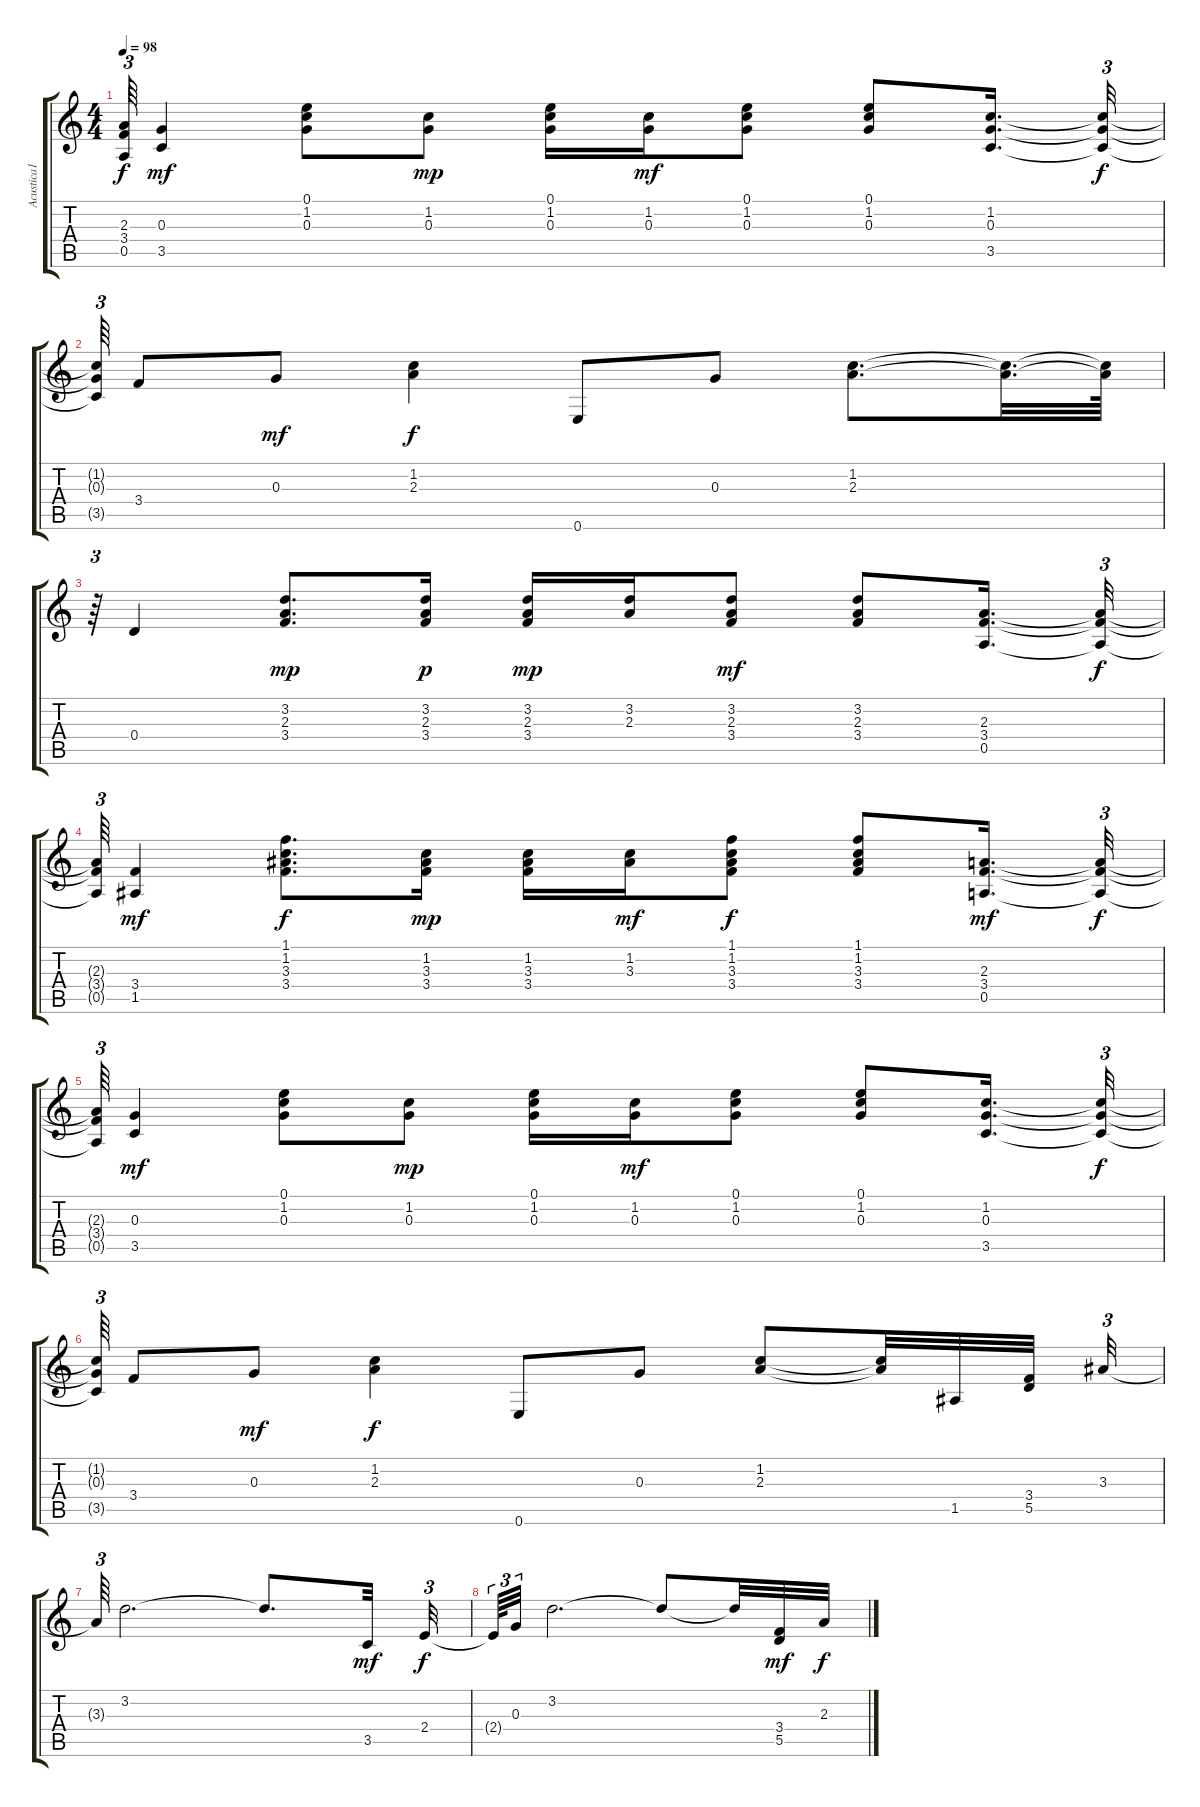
\track ("Acustica1" "Acustica1") {instrument acousticguitarsteel}
\staff {score tabs}
\tuning (E4 B3 G3 D3 A2 E2) {hide}
\ts (4 4)
\tempo 98
\clef g2
\ks c
(2.3{t} 3.4{t} 0.5{t}).64{tu (3 2) dy f} (0.3 3.5).4{dy mf} (0.1 1.2 0.3).8 (1.2 0.3).8{dy mp} (0.1 1.2 0.3).16 (1.2 0.3).16{dy mf} (0.1 1.2 0.3).8 (0.1 1.2 0.3).8 (1.2 0.3 3.5).16{d} (1.2{t} 0.3{t} 3.5{t}).32{tu (3 2) dy f} |
(1.2{t} 0.3{t} 3.5{t}).64{tu (3 2)} 3.4.8 0.3.8{dy mf} (1.2 2.3).4{dy f} 0.6.8 0.3.8 (1.2 2.3).8{d} (1.2{t} 2.3{t}).32{d} (1.2{t} 2.3{t}).64 |
r.64{tu (3 2)} 0.4.4 (3.2 2.3 3.4).8{d dy mp} (3.2 2.3 3.4).16{dy p} (3.2 2.3 3.4).16{dy mp} (3.2 2.3).16 (3.2 2.3 3.4).8{dy mf} (3.2 2.3 3.4).8 (2.3 3.4 0.5).16{d} (2.3{t} 3.4{t} 0.5{t}).32{tu (3 2) dy f} |
(2.3{t} 3.4{t} 0.5{t}).64{tu (3 2)} (3.4 1.5).4{dy mf} (1.1 1.2 3.3 3.4).8{d dy f} (1.2 3.3 3.4).16{dy mp} (1.2 3.3 3.4).16 (1.2 3.3).16{dy mf} (1.1 1.2 3.3 3.4).8{dy f} (1.1 1.2 3.3 3.4).8 (2.3 3.4 0.5).16{d dy mf} (2.3{t} 3.4{t} 0.5{t}).32{tu (3 2) dy f} |
(2.3{t} 3.4{t} 0.5{t}).64{tu (3 2)} (0.3 3.5).4{dy mf} (0.1 1.2 0.3).8 (1.2 0.3).8{dy mp} (0.1 1.2 0.3).16 (1.2 0.3).16{dy mf} (0.1 1.2 0.3).8 (0.1 1.2 0.3).8 (1.2 0.3 3.5).16{d} (1.2{t} 0.3{t} 3.5{t}).32{tu (3 2) dy f} |
(1.2{t} 0.3{t} 3.5{t}).64{tu (3 2)} 3.4.8 0.3.8{dy mf} (1.2 2.3).4{dy f} 0.6.8 0.3.8 (1.2 2.3).8 (1.2{t} 2.3{t}).32 1.5.32 (3.4 5.5).32{beam splitsecondary} 3.3.32{tu (3 2)} |
3.3{t}.64{tu (3 2)} 3.2.2{d} 3.2{t}.8{d} 3.5.32{dy mf} 2.4.32{tu (3 2) dy f} |
2.4{t}.64{tu (3 2)} 0.3.32{tu (3 2)} 3.2.2{d} 3.2{t}.8 3.2{t}.32 (3.4 5.5).32{dy mf} 2.3.32{dy f}
